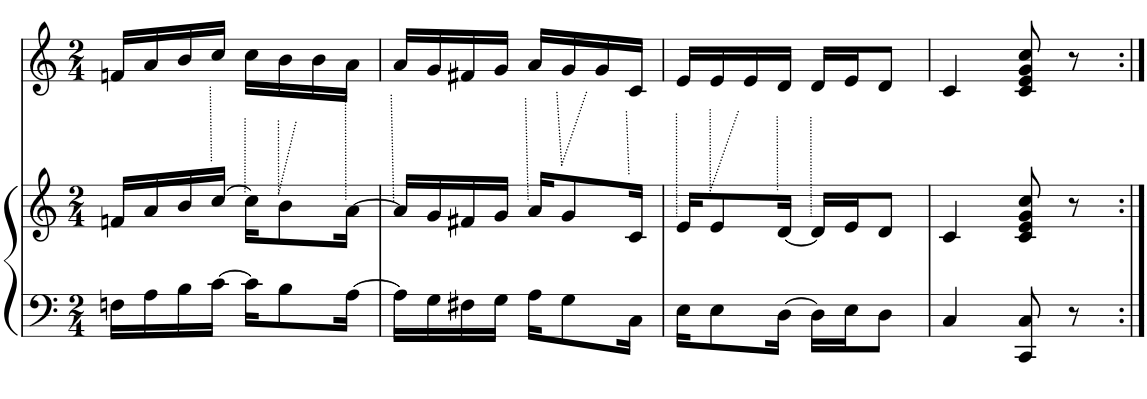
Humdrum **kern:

**kern	**kern	**kern
*part2	*part2	*part1
*staff3	*staff2	*staff1
*I"Piano	*	*I"Piano
*I'Pno	*	*I'Pno
!!LO:PB:g=z
*clefF4	*clefG2	*clefG2
*k[]	*k[]	*k[]
*M2/4	*M2/4	*M2/4
=5	=5	=5
16Fn\LL	16fn/LL	16fn/LL
16A\	16a/	16a/
16B\	16b/	16b/
[16c\JJ	[16cc/JJ	16cc/JJ
16c\KL]	16cc\KL]	16cc\LL
8B\	8b\	16b\
.	.	16b\
[16A\Jk	[16a\Jk	16a\JJ
=6	=6	=6
16A\LL]	16a/LL]	16a/LL
16G\	16g/	16g/
16F#X\	16f#X/	16f#X/
16G\JJ	16g/JJ	16g/JJ
16A\KL	16a/KL	16a/LL
8G\	8g/	16g/
.	.	16g/
16C\Jk	16c/Jk	16c/JJ
=7	=7	=7
16E\KL	16e/KL	16e/LL
8E\	8e/	16e/
.	.	16e/
[16D\Jk	[16d/Jk	16d/JJ
16D\LL]	16d/LL]	16d/LL
16E\J	16e/J	16e/J
8D\J	8d/J	8d/J
=8	=8	=8
4C/	4c/	4c/
8CC/ 8C/	8c/ 8e/ 8g/ 8cc/	8c/ 8e/ 8g/ 8cc/
8r	8r	8r
=:|!	=:|!	=:|!
*-	*-	*-
